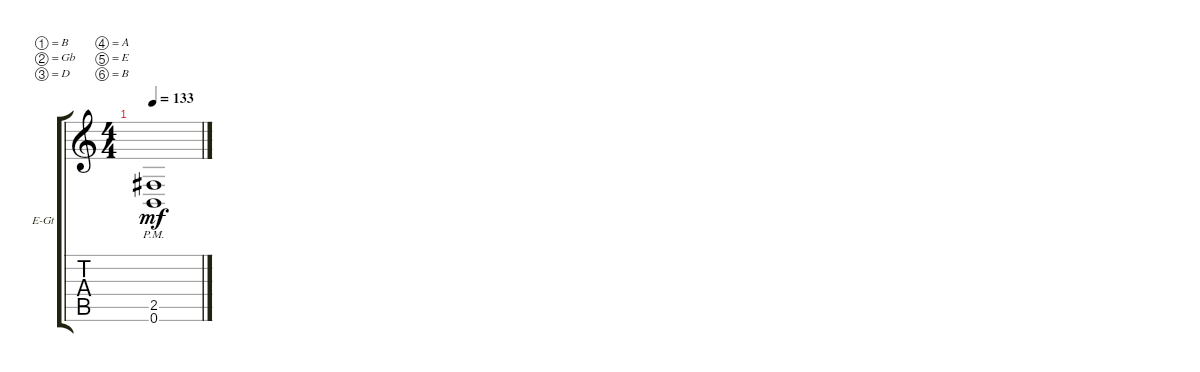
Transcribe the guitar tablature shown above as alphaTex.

\bracketExtendMode groupsimilarinstruments
\firstSystemTrackNameOrientation horizontal
\otherSystemsTrackNameOrientation horizontal
\track ("Marko Palmén" "E-Gt") {instrument distortionguitar}
\staff {score tabs}
\tuning (B3 Gb3 D3 A2 E2 B1)
\ts (4 4)
\tempo 133
\clef g2
\ks c
(0.6{pm t} 2.5{pm t}).1{dy mf}
